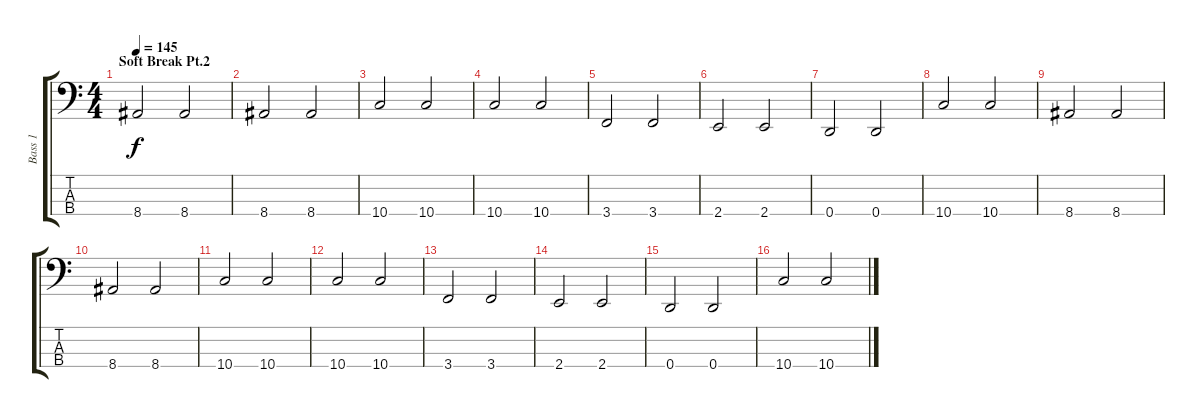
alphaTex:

\track ("Bass 1" "Bass 1") {instrument electricbassfinger}
\staff {score tabs}
\tuning (G2 D2 A1 D1) {hide}
\ts (4 4)
\section ("" "Soft Break Pt.2")
\tempo 145
\clef f4
\ks c
8.4.2{dy f} 8.4.2 |
8.4.2 8.4.2 |
10.4.2 10.4.2 |
10.4.2 10.4.2 |
3.4.2 3.4.2 |
2.4.2 2.4.2 |
0.4.2 0.4.2 |
10.4.2 10.4.2 |
8.4.2 8.4.2 |
8.4.2 8.4.2 |
10.4.2 10.4.2 |
10.4.2 10.4.2 |
3.4.2 3.4.2 |
2.4.2 2.4.2 |
0.4.2 0.4.2 |
10.4.2 10.4.2
